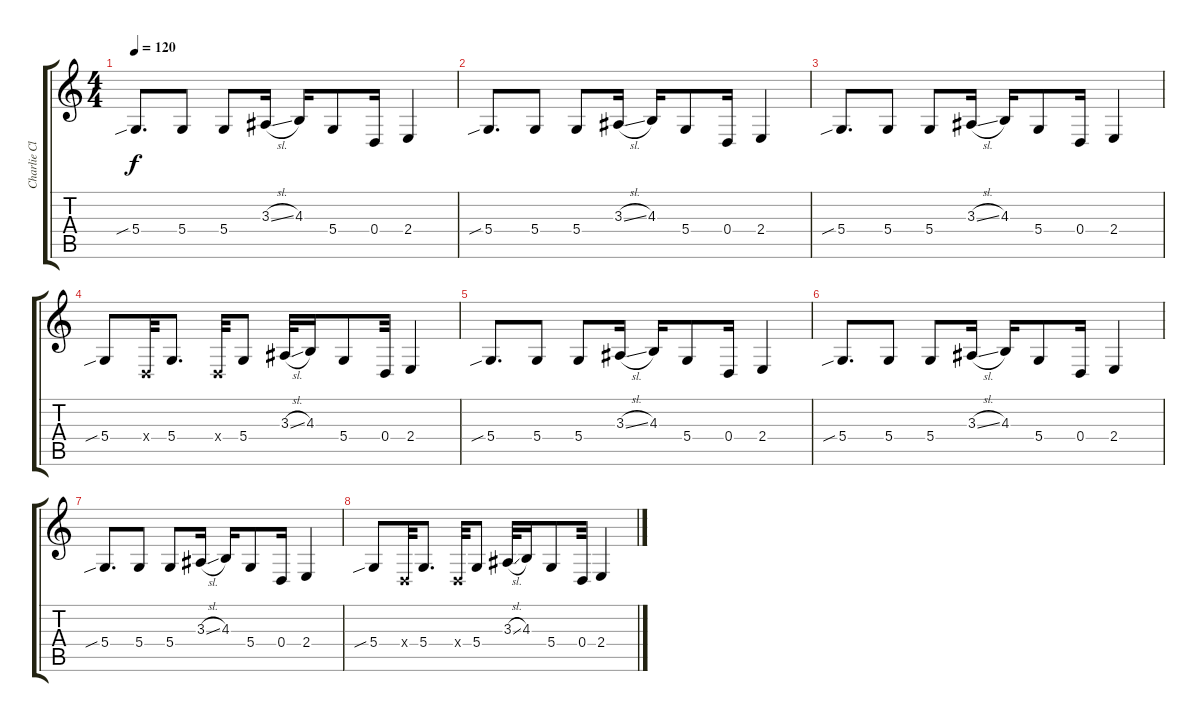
\track ("Charlie Clouser " "Charlie Cl") {instrument lead5charang}
\staff {score tabs}
\tuning (E4 B3 G3 D3 A2 D2) {hide}
\ts (4 4)
\tempo 120
\clef g2
\ks c
5.4{sib}.8{d dy f volume 8 instrument synthbrass1} 5.4.8 5.4.8 3.3{sl}.16 4.3.16 5.4.8 0.4.16 2.4.4{volume 3} |
5.4{sib}.8{d volume 8 instrument synthbrass1} 5.4.8 5.4.8 3.3{sl}.16 4.3.16 5.4.8 0.4.16 2.4.4{volume 3} |
5.4{sib}.8{d volume 8 instrument synthbrass1} 5.4.8 5.4.8 3.3{sl}.16 4.3.16 5.4.8 0.4.16 2.4.4{volume 3} |
5.4{sib}.8{volume 8 instrument synthbrass1} 0.4{x}.32 5.4.8{d} 0.4{x}.32 5.4.8 3.3{sl}.32 4.3.16 5.4.8 0.4.32 2.4.4{volume 3} |
5.4{sib}.8{d volume 8 instrument synthbrass1} 5.4.8 5.4.8 3.3{sl}.16 4.3.16 5.4.8 0.4.16 2.4.4{volume 3} |
5.4{sib}.8{d volume 8 instrument synthbrass1} 5.4.8 5.4.8 3.3{sl}.16 4.3.16 5.4.8 0.4.16 2.4.4{volume 3} |
5.4{sib}.8{d volume 8 instrument synthbrass1} 5.4.8 5.4.8 3.3{sl}.16 4.3.16 5.4.8 0.4.16 2.4.4{volume 3} |
5.4{sib}.8{volume 8 instrument synthbrass1} 0.4{x}.32 5.4.8{d} 0.4{x}.32 5.4.8 3.3{sl}.32 4.3.16 5.4.8 0.4.32 2.4.4{volume 3}
